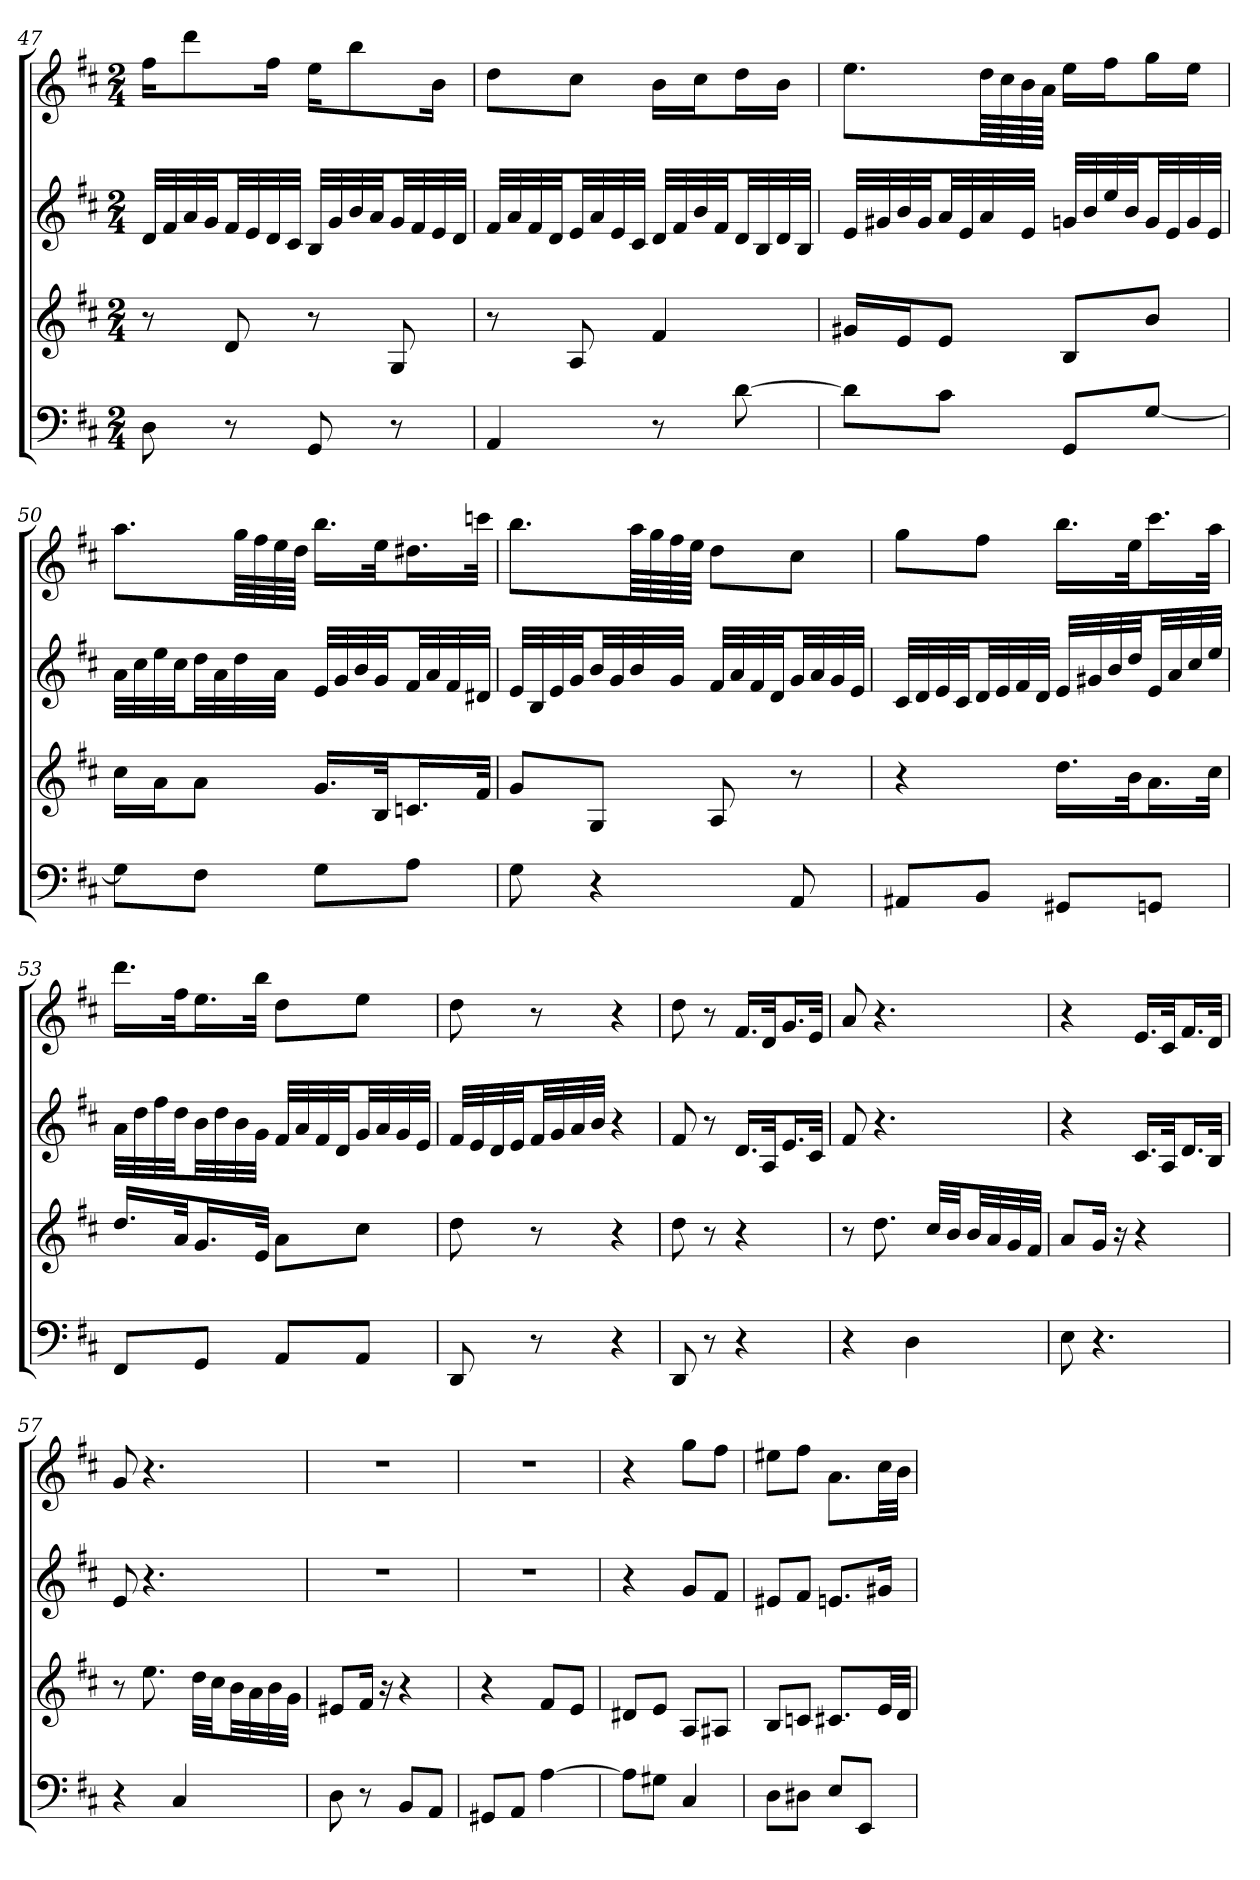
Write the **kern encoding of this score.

**kern	**kern	**kern	**kern
*part4	*part3	*part2	*part1
*staff4	*staff3	*staff2	*staff1
*k[f#c#]	*k[f#c#]	*k[f#c#]	*k[f#c#]
*D:	*D:	*D:	*D:
*M2/4	*M2/4	*M2/4	*M2/4
=47	=47	=47	=47
8D	8r	32dLLL	16ff#KL
.	.	32f#	.
.	.	32a	8ddd
.	.	32gJJ	.
8r	8d	32f#LL	.
.	.	32e	.
.	.	32d	16ff#Jk
.	.	32c#JJJ	.
8GG	8r	32BLLL	16eeKL
.	.	32g	.
.	.	32b	8bb
.	.	32aJJ	.
8r	8G	32gLL	.
.	.	32f#	.
.	.	32e	16bJk
.	.	32dJJJ	.
=48	=48	=48	=48
4AA	8r	32f#LLL	8ddL
.	.	32a	.
.	.	32f#	.
.	.	32dJJ	.
.	8A	32eLL	8cc#J
.	.	32a	.
.	.	32e	.
.	.	32c#JJJ	.
8r	4f#	32dLLL	16bLL
.	.	32f#	.
.	.	32b	16cc#J
.	.	32f#JJ	.
[8d	.	32dLL	16ddL
.	.	32B	.
.	.	32d	16bJJ
.	.	32BJJJ	.
=49	=49	=49	=49
8dL]	16g#XLL	32eLLL	8.eeL
.	.	32g#X	.
.	16eJ	32b	.
.	.	32g#JJ	.
8c#J	8eJ	32aLL	.
.	.	32e	.
.	.	32a	64ddLLL
.	.	.	64cc#
.	.	32eJJJ	64b
.	.	.	64aJJJJ
8GGL	8BL	32gnLLL	16eeLL
.	.	32b	.
.	.	32ee	16ff#J
.	.	32bJJ	.
[8GJ	8bJ	32gLL	16ggL
.	.	32e	.
.	.	32g	16eeJJ
.	.	32eJJJ	.
=50	=50	=50	=50
8GL]	16cc#LL	32aLLL	8.aaL
.	.	32cc#	.
.	16aJ	32ee	.
.	.	32cc#JJ	.
8F#J	8aJ	32ddLL	.
.	.	32a	.
.	.	32dd	64ggLLL
.	.	.	64ff#
.	.	32aJJJ	64ee
.	.	.	64ddJJJJ
8GL	16.gLL	32eLLL	16.bbLL
.	.	32g	.
.	.	32b	.
.	32BJk	32gJJ	32eeJk
8AJ	16.cnL	32f#LL	16.dd#XL
.	.	32a	.
.	.	32f#	.
.	32f#JJk	32d#XJJJ	32cccnJJk
=51	=51	=51	=51
8G	8gL	32eLLL	8.bbL
.	.	32B	.
.	.	32e	.
.	.	32gJJ	.
4r	8GJ	32bLL	.
.	.	32g	.
.	.	32b	64aaLLL
.	.	.	64gg
.	.	32gJJJ	64ff#
.	.	.	64eeJJJJ
.	8A	32f#LLL	8ddL
.	.	32a	.
.	.	32f#	.
.	.	32dJJ	.
8AA	8r	32gLL	8cc#J
.	.	32a	.
.	.	32g	.
.	.	32eJJJ	.
=52	=52	=52	=52
8AA#XL	4r	32c#LLL	8ggL
.	.	32d	.
.	.	32e	.
.	.	32c#JJ	.
8BBJ	.	32dLL	8ff#J
.	.	32e	.
.	.	32f#	.
.	.	32dJJJ	.
8GG#XL	16.ddLL	32eLLL	16.bbLL
.	.	32g#X	.
.	.	32b	.
.	32bJk	32ddJJ	32eeJk
8GGnJ	16.aL	32eLL	16.ccc#L
.	.	32a	.
.	.	32cc#	.
.	32cc#JJk	32eeJJJ	32aaJJk
=53	=53	=53	=53
8FF#L	16.ddLL	32aLLL	16.dddLL
.	.	32dd	.
.	.	32ff#	.
.	32aJk	32ddJJ	32ff#Jk
8GGJ	16.gL	32bLL	16.eeL
.	.	32dd	.
.	.	32b	.
.	32eJJk	32gJJJ	32bbJJk
8AAL	8aL	32f#LLL	8ddL
.	.	32a	.
.	.	32f#	.
.	.	32dJJ	.
8AAJ	8cc#J	32gLL	8eeJ
.	.	32a	.
.	.	32g	.
.	.	32eJJJ	.
=54a	=54a	=54a	=54a
8DD	8dd	32f#LLL	8dd
.	.	32e	.
.	.	32d	.
.	.	32eJJ	.
8r	8r	32f#LL	8r
.	.	32g	.
.	.	32a	.
.	.	32bJJJ	.
4r	4r	4r	4r
=54b	=54b	=54b	=54b
8DD	8dd	8f#	8dd
8r	8r	8r	8r
4r	4r	16.dLL	16.f#LL
.	.	32AJk	32dJk
.	.	16.eL	16.gL
.	.	32c#JJk	32eJJk
=55	=55	=55	=55
4r	8r	8f#	8a
.	8.dd	4.r	4.r
4D	.	.	.
.	32cc#LLL	.	.
.	32bJJ	.	.
.	32bLL	.	.
.	32a	.	.
.	32g	.	.
.	32f#JJJ	.	.
=56	=56	=56	=56
8E	8aL	4r	4r
4.r	16gJk	.	.
.	16r	.	.
.	4r	16.c#LL	16.eLL
.	.	32AJk	32c#Jk
.	.	16.dL	16.f#L
.	.	32BJJk	32dJJk
=57	=57	=57	=57
4r	8r	8e	8g
.	8.ee	4.r	4.r
4C#	.	.	.
.	32ddLLL	.	.
.	32cc#JJ	.	.
.	32bLL	.	.
.	32a	.	.
.	32b	.	.
.	32gJJJ	.	.
=58	=58	=58	=58
8D	8e#XL	2r	2r
8r	16f#Jk	.	.
.	16r	.	.
8BBL	4r	.	.
8AAJ	.	.	.
=59	=59	=59	=59
8GG#XL	4r	2r	2r
8AAJ	.	.	.
[4A	8f#L	.	.
.	8eJ	.	.
=60	=60	=60	=60
8AL]	8d#XL	4r	4r
8G#XJ	8eJ	.	.
4C#	8AL	8gL	8ggL
.	8A#XJ	8f#J	8ff#J
=61	=61	=61	=61
8DL	8BL	8e#XL	8ee#XL
8D#XJ	8cnJ	8f#J	8ff#J
8EL	8.c#XL	8.enL	8.aL
8EEJ	.	.	.
.	32eLL	16g#XJk	32cc#LL
.	32dJJJ	.	32bJJJ
=	=	=	=
*-	*-	*-	*-
